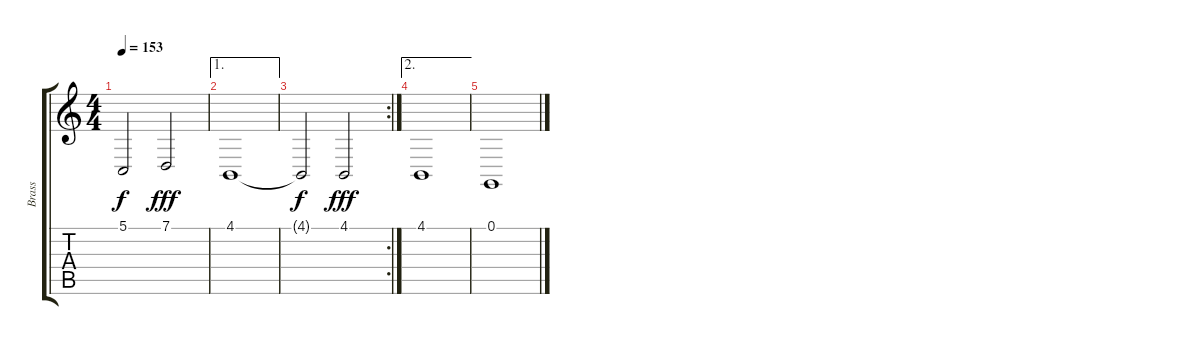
\track ("Brass" "Brass") {instrument brasssection}
\staff {score tabs}
\tuning (G2 D2 A1 E1 B0 E2) {hide}
\ts (4 4)
\tempo 153
\clef g2
\ks c
5.1{t}.2{dy f} 7.1.2{dy fff} |
\ae 1
4.1.1 |
\rc 2
4.1{t}.2{dy f} 4.1.2{dy fff} |
\ae 2
4.1.1 |
0.1.1
